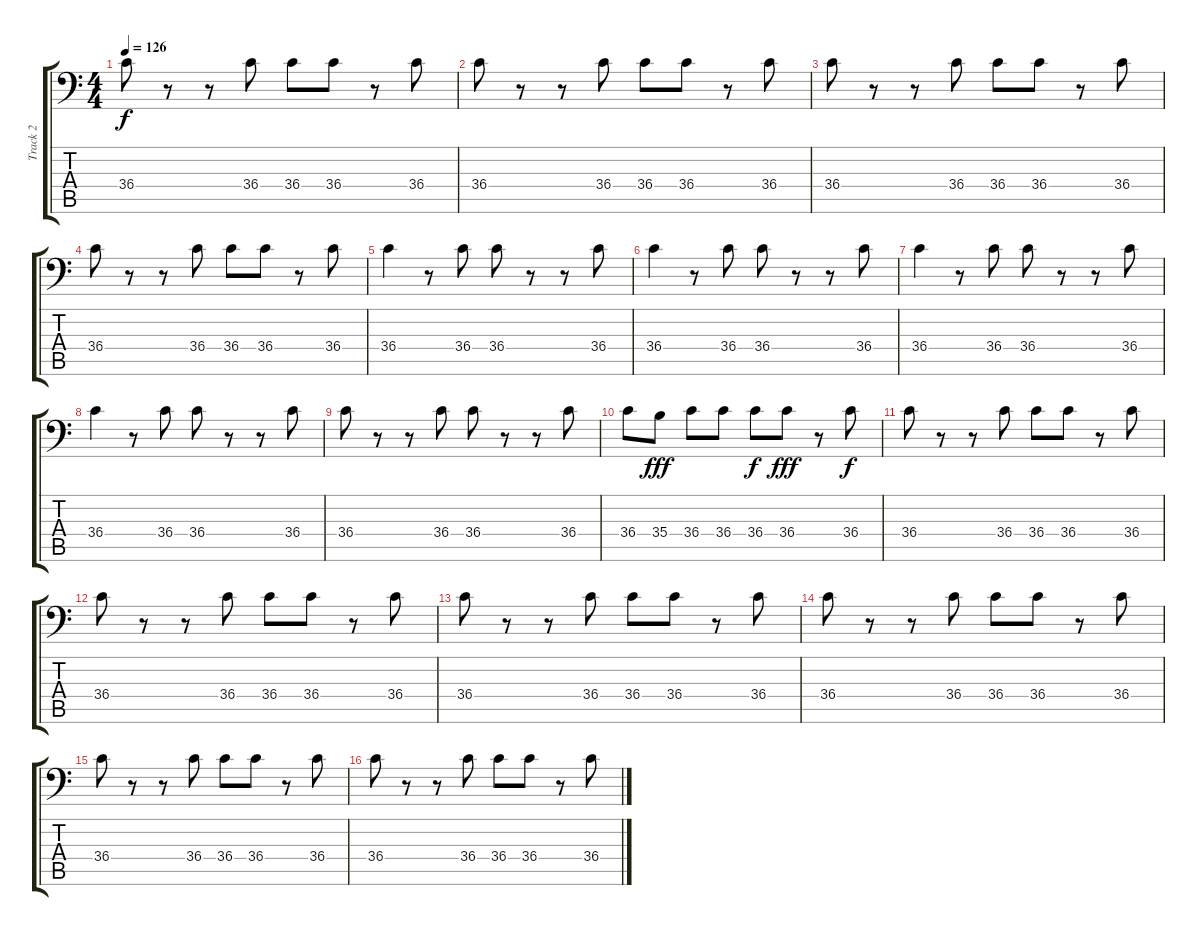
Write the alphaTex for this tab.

\track ("Track 2" "Track 2") {instrument acousticgrandpiano}
\staff {score tabs}
\tuning (C-1 C-1 C-1 C-1 C-1 C-1) {hide}
\ts (4 4)
\tempo 126
\clef f4
\ks c
36.4.8{dy f} r.8 r.8 36.4.8 36.4.8 36.4.8 r.8 36.4.8 |
36.4.8 r.8 r.8 36.4.8 36.4.8 36.4.8 r.8 36.4.8 |
36.4.8 r.8 r.8 36.4.8 36.4.8 36.4.8 r.8 36.4.8 |
36.4.8 r.8 r.8 36.4.8 36.4.8 36.4.8 r.8 36.4.8 |
36.4.4 r.8 36.4.8 36.4.8 r.8 r.8 36.4.8 |
36.4.4 r.8 36.4.8 36.4.8 r.8 r.8 36.4.8 |
36.4.4 r.8 36.4.8 36.4.8 r.8 r.8 36.4.8 |
36.4.4 r.8 36.4.8 36.4.8 r.8 r.8 36.4.8 |
36.4.8 r.8 r.8 36.4.8 36.4.8 r.8 r.8 36.4.8 |
36.4.8 35.4.8{dy fff} 36.4.8 36.4.8 36.4.8{dy f} 36.4.8{dy fff} r.8 36.4.8{dy f} |
36.4.8 r.8 r.8 36.4.8 36.4.8 36.4.8 r.8 36.4.8 |
36.4.8 r.8 r.8 36.4.8 36.4.8 36.4.8 r.8 36.4.8 |
36.4.8 r.8 r.8 36.4.8 36.4.8 36.4.8 r.8 36.4.8 |
36.4.8 r.8 r.8 36.4.8 36.4.8 36.4.8 r.8 36.4.8 |
36.4.8 r.8 r.8 36.4.8 36.4.8 36.4.8 r.8 36.4.8 |
36.4.8 r.8 r.8 36.4.8 36.4.8 36.4.8 r.8 36.4.8
